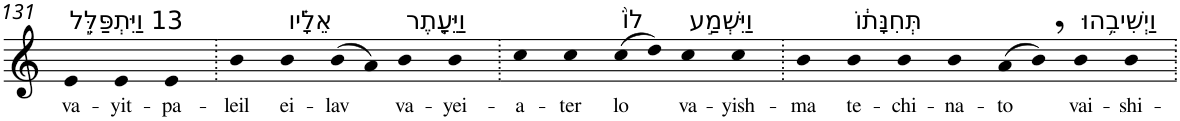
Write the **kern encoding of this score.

**kern	**text
*part1	*part1
*staff1	*staff1
*I"Piano	*
*I'Pno	*
!!LO:PB:g=z
*clefG2	*
*k[]	*
=131	=131
!LO:TX:a:t=13 וַיִּתְפַּלֵּ֣ל	!
!	!LO:LY:b
4e	va-
!	!LO:LY:b
4e	-yit-
!	!LO:LY:b
4e	-pa-
=132.	=132.
!	!LO:LY:b
4b	-leil
!LO:TX:a:t=אֵלָ֗יו	!
!	!LO:LY:b
4b	ei-
!	!LO:LY:b
(>8b	-lav
8a)	.
!LO:TX:a:t=וַיֵּעָ֤תֶר	!
!	!LO:LY:b
4b	va-
!	!LO:LY:b
4b	-yei-
=133.	=133.
!	!LO:LY:b
4cc	-a-
!	!LO:LY:b
4cc	-ter
!LO:TX:a:t=לוֹ֙	!
!	!LO:LY:b
(>8cc	lo
8dd)	.
!LO:TX:a:t=וַיִּשְׁמַ֣ע	!
!	!LO:LY:b
4cc	va-
!	!LO:LY:b
4cc	-yish-
=134.	=134.
!	!LO:LY:b
4b	-ma
!LO:TX:a:t=תְּחִנָּת֔וֹ	!
!	!LO:LY:b
4b	te-
!	!LO:LY:b
4b	-chi-
!	!LO:LY:b
4b	-na-
!	!LO:LY:b
(>8a	-to
8b,)	.
!LO:TX:a:t=וַיְשִׁיבֵ֥הוּ	!
!	!LO:LY:b
4b	vai-
!	!LO:LY:b
4b	-shi-
=.	=.
*-	*-
